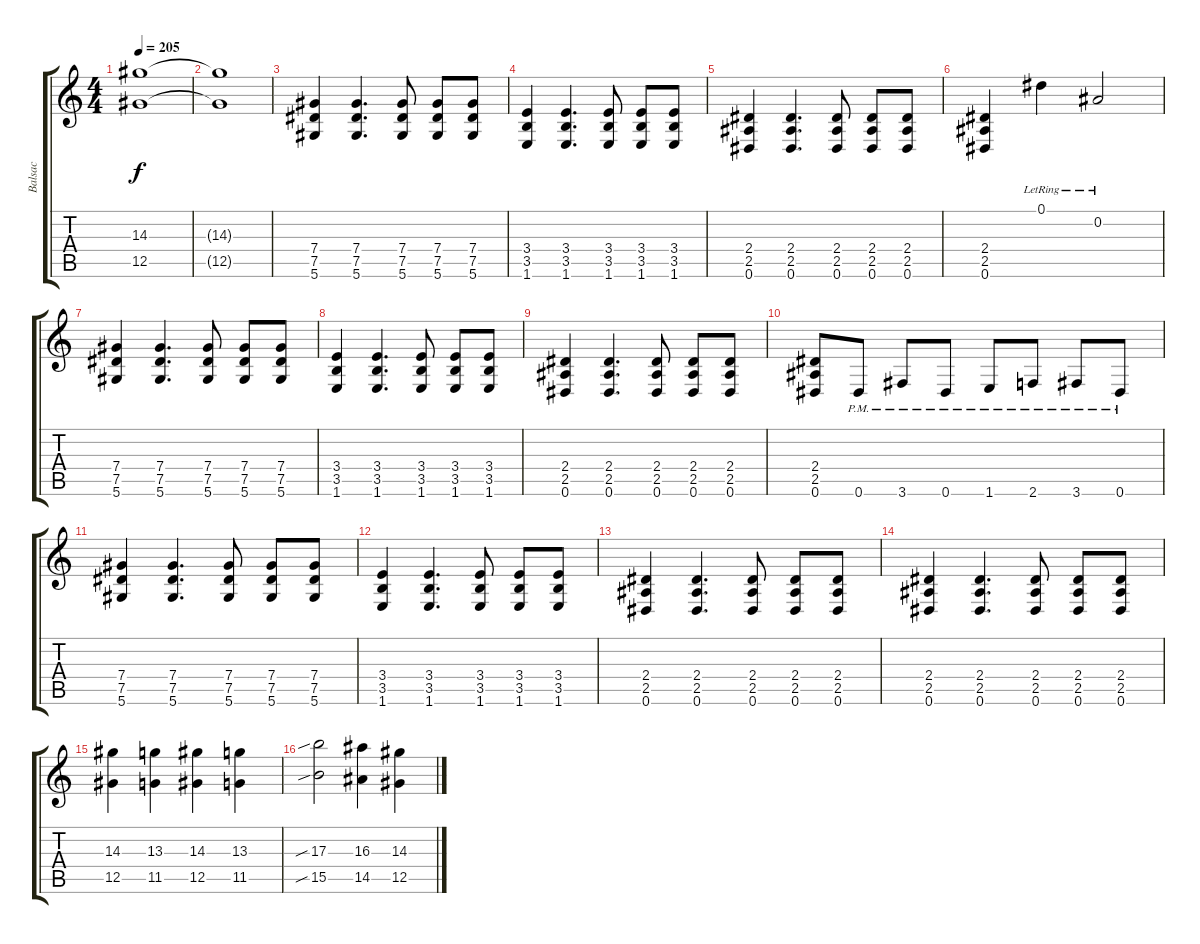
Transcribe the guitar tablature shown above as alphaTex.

\track ("Balsac" "Balsac") {instrument overdrivenguitar}
\staff {score tabs}
\tuning (Eb4 Bb3 Gb3 Db3 Ab2 Eb2) {hide}
\ts (4 4)
\tempo 205
\clef g2
\ks c
(14.3{t} 12.5{t}).1{dy f} |
(14.3{t} 12.5{t}).1 |
(7.4 7.5 5.6).4 (7.4 7.5 5.6).4{d} (7.4 7.5 5.6).8 (7.4 7.5 5.6).8 (7.4 7.5 5.6).8 |
(3.4 3.5 1.6).4 (3.4 3.5 1.6).4{d} (3.4 3.5 1.6).8 (3.4 3.5 1.6).8 (3.4 3.5 1.6).8 |
(2.4 2.5 0.6).4 (2.4 2.5 0.6).4{d} (2.4 2.5 0.6).8 (2.4 2.5 0.6).8 (2.4 2.5 0.6).8 |
(2.4 2.5 0.6).4 0.1{lr}.4 0.2{lr}.2 |
(7.4 7.5 5.6).4 (7.4 7.5 5.6).4{d} (7.4 7.5 5.6).8 (7.4 7.5 5.6).8 (7.4 7.5 5.6).8 |
(3.4 3.5 1.6).4 (3.4 3.5 1.6).4{d} (3.4 3.5 1.6).8 (3.4 3.5 1.6).8 (3.4 3.5 1.6).8 |
(2.4 2.5 0.6).4 (2.4 2.5 0.6).4{d} (2.4 2.5 0.6).8 (2.4 2.5 0.6).8 (2.4 2.5 0.6).8 |
(2.4 2.5 0.6).8 0.6{pm}.8 3.6{pm}.8 0.6{pm}.8 1.6{pm}.8 2.6{pm}.8 3.6{pm}.8 0.6{pm}.8 |
(7.4 7.5 5.6).4 (7.4 7.5 5.6).4{d} (7.4 7.5 5.6).8 (7.4 7.5 5.6).8 (7.4 7.5 5.6).8 |
(3.4 3.5 1.6).4 (3.4 3.5 1.6).4{d} (3.4 3.5 1.6).8 (3.4 3.5 1.6).8 (3.4 3.5 1.6).8 |
(2.4 2.5 0.6).4 (2.4 2.5 0.6).4{d} (2.4 2.5 0.6).8 (2.4 2.5 0.6).8 (2.4 2.5 0.6).8 |
(2.4 2.5 0.6).4 (2.4 2.5 0.6).4{d} (2.4 2.5 0.6).8 (2.4 2.5 0.6).8 (2.4 2.5 0.6).8 |
(14.3 12.5).4 (13.3 11.5).4 (14.3 12.5).4 (13.3 11.5).4 |
(17.3{sib} 15.5{sib}).2 (16.3 14.5).4 (14.3 12.5).4
